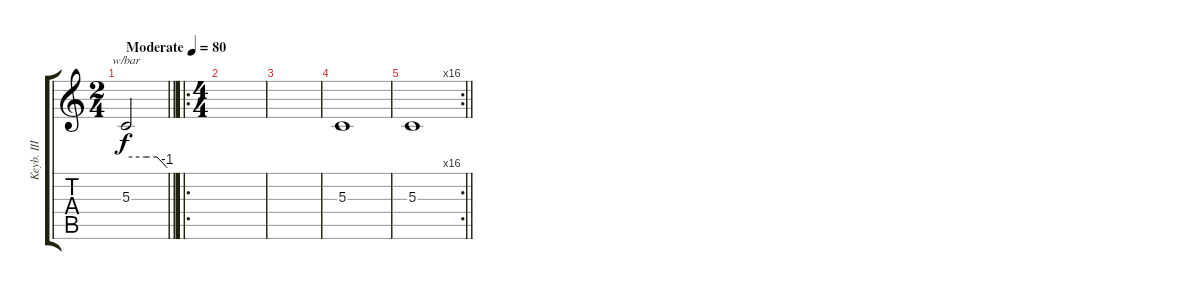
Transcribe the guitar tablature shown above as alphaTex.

\track ("Keyb. III" "Keyb. III") {instrument fx1rain}
\staff {score tabs}
\tuning (E4 B3 G3 D3 A2 E2) {hide}
\ts (2 4)
\tempo (80 "Moderate")
\clef g2
\barLineRight lightlight
\ks c
5.3.2{tbe (custom default 0 0 30 0 45 0 60 -4) dy f instrument fx1rain} |
\ro
\ts (4 4)
|
|
5.3.1{balance 16} |
\rc 16
\barLineRight lightlight
5.3.1{balance 0}
